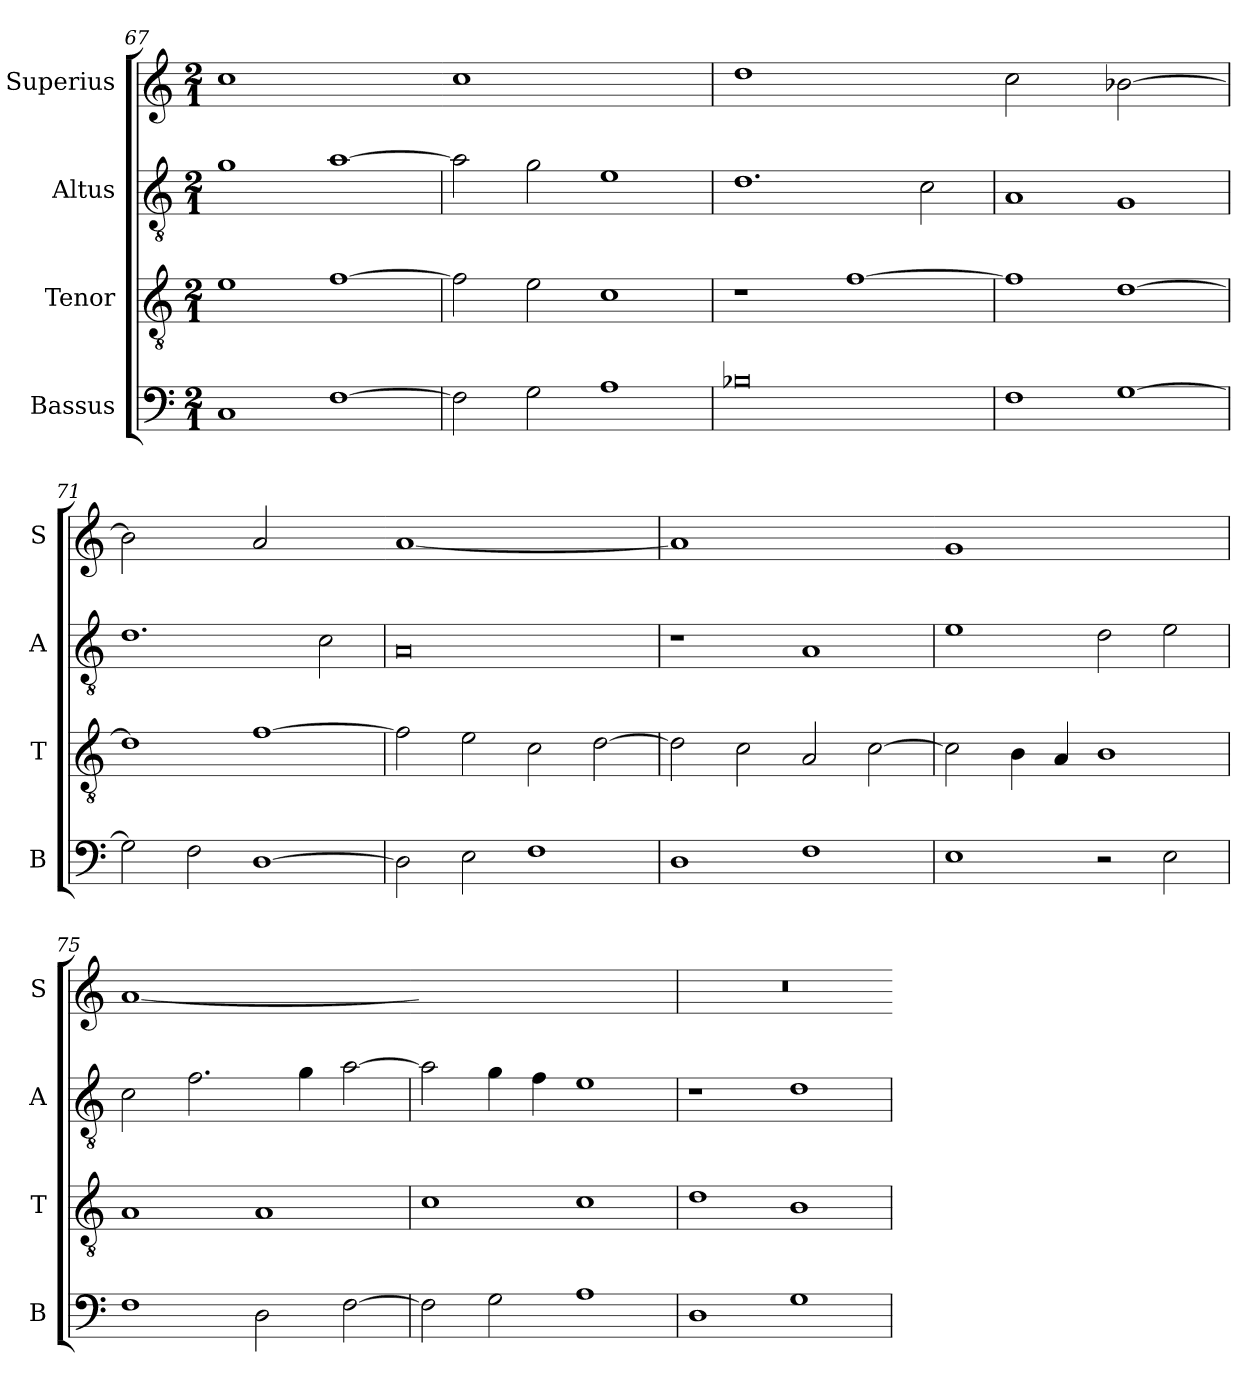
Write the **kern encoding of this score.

**kern	**kern	**kern	**kern
*part4	*part3	*part2	*part1
*staff4	*staff3	*staff2	*staff1
*I"Bassus	*I"Tenor	*I"Altus	*I"Superius
*I'B	*I'T	*I'A	*I'S
*clefF4	*clefGv2	*clefGv2	*clefG2
*k[]	*k[]	*k[]	*k[]
*M2/1	*M2/1	*M2/1	*M2/1
=67	=67	=67	=67
!	!	!	!LO:N:vis=1
1C	1e	1g	0cc
[1F	[1f	[1a	.
=68	=68	=68	=68-
!	!	!	!LO:N:vis=1
2F\]	2f\]	2a\]	0cc
2G\	2e\	2g\	.
1A	1c	1e	.
=69	=69	=69	=69
!	!	!	!LO:N:vis=1
0B-X	1r	1.d	0dd
.	[1f	.	.
.	.	2c\	.
=70	=70	=70	=70-
!	!	!	!LO:N:vis=2
1F	1f]	1A	1cc
!	!	!	!LO:N:vis=2
[1G	[1d	1G	[1b-X
=71	=71	=71	=71
!	!	!	!LO:N:vis=2
2G\]	1d]	1.d	1b-]
2F\	.	.	.
!	!	!	!LO:N:vis=2
[1D	[1f	.	1a
.	.	2c\	.
=72	=72	=72	=72-
!	!	!	!LO:N:vis=1
2D\]	2f\]	0A	[0a
2E\	2e\	.	.
1F	2c\	.	.
.	[2d\	.	.
=73	=73	=73	=73
!	!	!	!LO:N:vis=1
1D	2d\]	1r	0a]
.	2c\	.	.
1F	2A/	1A	.
.	[2c\	.	.
=74	=74	=74	=74-
!	!	!	!LO:N:vis=1
1E	2c\]	1e	0g
.	4B\	.	.
.	4A/	.	.
2r	1B	2d\	.
2E\	.	2e\	.
=75	=75	=75	=75
!	!	!	!LO:N:vis=1
1F	1A	2c\	[0a
.	.	2.f\	.
2D\	1A	.	.
.	.	4g\	.
[2F\	.	[2a\	.
=76	=76	=76	=76-
!	!	!	!LO:N:vis=1
2F\]	1c	2a\]	0ayy]
2G\	.	4g\	.
.	.	4f\	.
1A	1c	1e	.
=77	=77	=77	=77
!	!	!	!LO:N:vis=1
1D	1d	1r	0r
1G	1B	1d	.
=	=	=	=-
*-	*-	*-	*-
